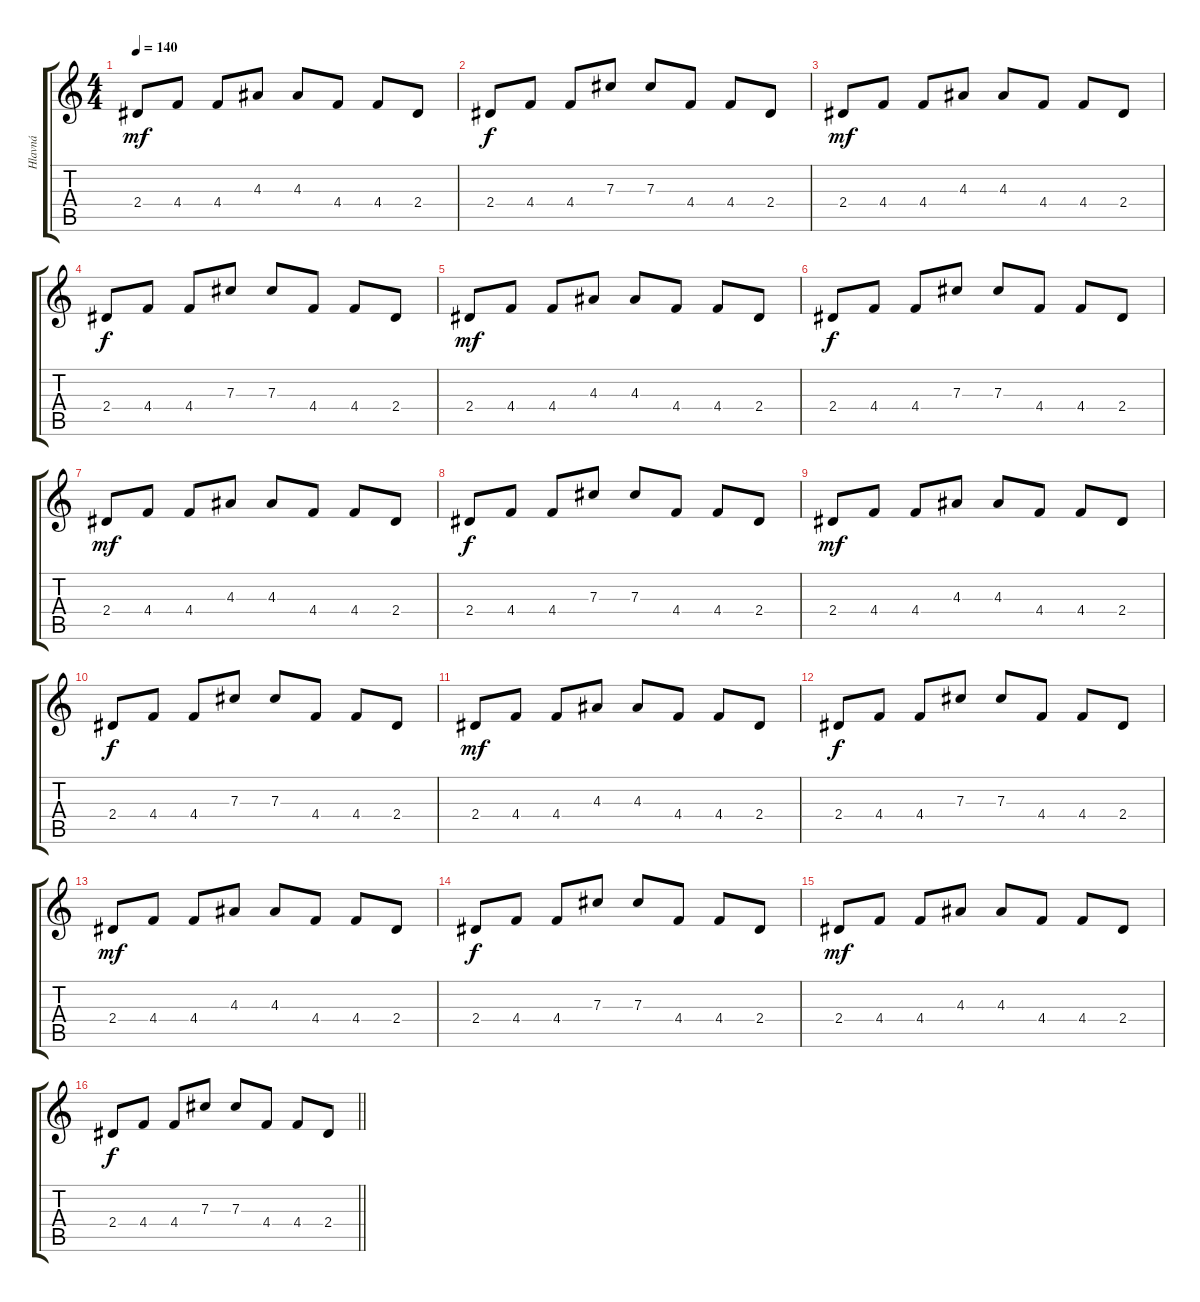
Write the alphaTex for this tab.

\track ("Hlavná" "Hlavná") {instrument overdrivenguitar}
\staff {score tabs}
\tuning (Eb4 Bb3 Gb3 Db3 Ab2 Eb2) {hide}
\ts (4 4)
\tempo 140
\clef g2
\ks c
2.4.8{dy mf} 4.4.8 4.4.8 4.3.8 4.3.8 4.4.8 4.4.8 2.4.8 |
2.4.8{dy f} 4.4.8 4.4.8 7.3.8 7.3.8 4.4.8 4.4.8 2.4.8 |
2.4.8{dy mf} 4.4.8 4.4.8 4.3.8 4.3.8 4.4.8 4.4.8 2.4.8 |
2.4.8{dy f} 4.4.8 4.4.8 7.3.8 7.3.8 4.4.8 4.4.8 2.4.8 |
2.4.8{dy mf} 4.4.8 4.4.8 4.3.8 4.3.8 4.4.8 4.4.8 2.4.8 |
2.4.8{dy f} 4.4.8 4.4.8 7.3.8 7.3.8 4.4.8 4.4.8 2.4.8 |
2.4.8{dy mf} 4.4.8 4.4.8 4.3.8 4.3.8 4.4.8 4.4.8 2.4.8 |
2.4.8{dy f} 4.4.8 4.4.8 7.3.8 7.3.8 4.4.8 4.4.8 2.4.8 |
2.4.8{dy mf} 4.4.8 4.4.8 4.3.8 4.3.8 4.4.8 4.4.8 2.4.8 |
2.4.8{dy f} 4.4.8 4.4.8 7.3.8 7.3.8 4.4.8 4.4.8 2.4.8 |
2.4.8{dy mf} 4.4.8 4.4.8 4.3.8 4.3.8 4.4.8 4.4.8 2.4.8 |
2.4.8{dy f} 4.4.8 4.4.8 7.3.8 7.3.8 4.4.8 4.4.8 2.4.8 |
2.4.8{dy mf} 4.4.8 4.4.8 4.3.8 4.3.8 4.4.8 4.4.8 2.4.8 |
2.4.8{dy f} 4.4.8 4.4.8 7.3.8 7.3.8 4.4.8 4.4.8 2.4.8 |
2.4.8{dy mf} 4.4.8 4.4.8 4.3.8 4.3.8 4.4.8 4.4.8 2.4.8 |
\barLineRight lightlight
2.4.8{dy f} 4.4.8 4.4.8 7.3.8 7.3.8 4.4.8 4.4.8 2.4.8
